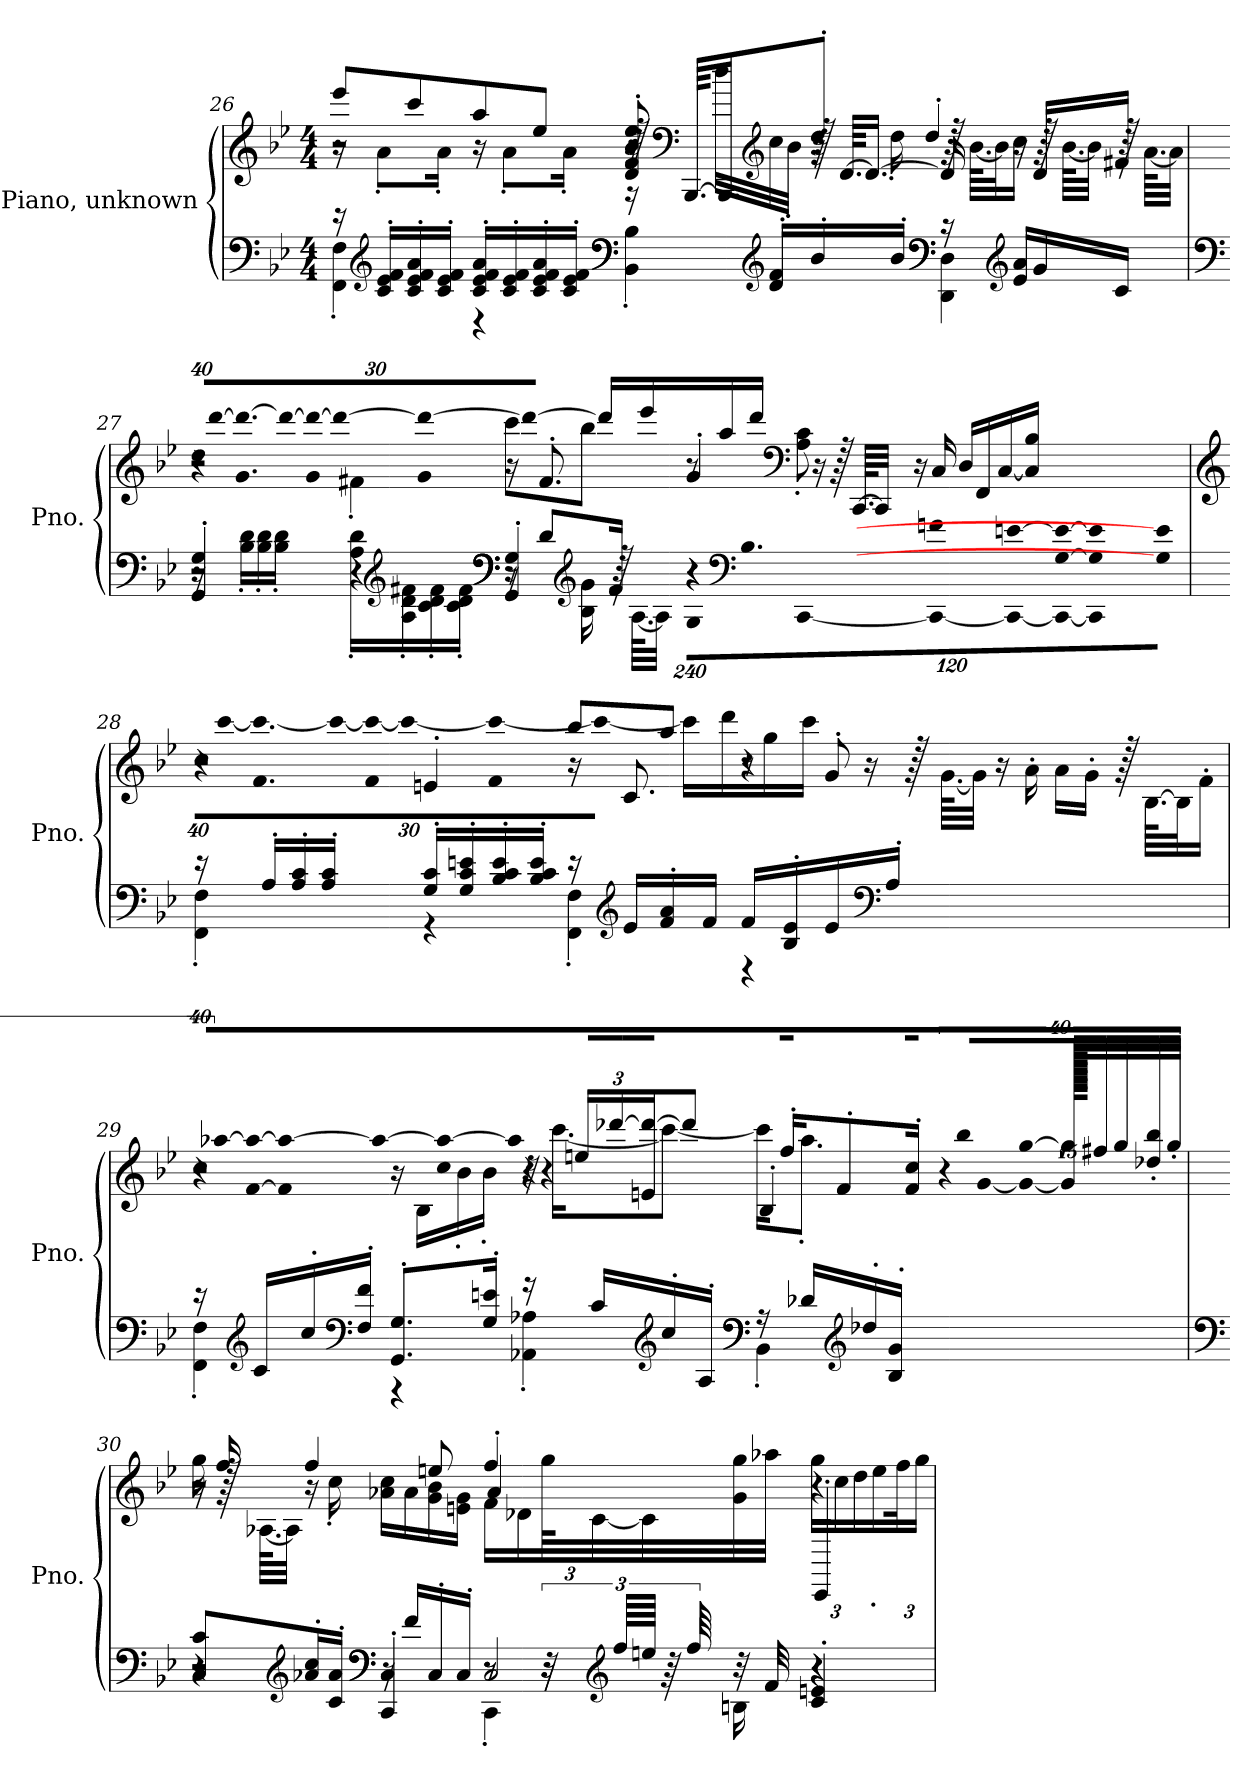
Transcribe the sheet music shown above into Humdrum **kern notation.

**kern	**kern
*part1	*part1
*staff2	*staff1
*I"Piano, unknown	*
*I'Pno.	*
!!LO:LB:g=z
*clefF4	*clefG2
*k[b-e-]	*k[b-e-]
*M4/4	*M4/4
=26	=26
*^	*^
*	*	*	*^
16r	4FF\' 4F\'	8eee-/L	16r	2r
*clefG2	*	*	*	*
16c/' 16e-/' 16f/'LL	.	.	8a'\L	.
16c/' 16e-/' 16f/' 16a/'	.	8ccc/	.	.
16c/' 16e-/' 16f/'JJ	.	.	16a'\Jk	.
16c/' 16e-/' 16f/' 16a/'LL	4r	8aa/	16r	.
16c/' 16e-/' 16f/'	.	.	8a'\L	.
16c/' 16e-/' 16f/' 16a/'	.	8ee-/J	.	.
16c/' 16e-/' 16f/'JJ	.	.	16a'\Jk	.
*clefF4	*	*	*	*
16r	4BB-\' 4B-\'	8d/' 8f/' 8b-/' 8ee-/'	32r	128r
*	*	*clefF4	*	*
.	.	.	.	[64.BBB-/KKLL
.	.	.	32dd\LLL	16.BBB-/J]
*clefG2	*	*clefG2	*	*
16d/' 16f/'LL	.	.	32cc\	.
.	.	.	32b-'\JJJ	.
16b-'/	.	128r	16r	8dd'/J
.	.	[64.d/KKLL	.	.
.	.	16.d/JJ_	.	.
16b-'/JJ	.	.	16dd'\	.
*clefF4	*	*	*	*
16r	4DD\ 4D\	16d/]	128r	4dd'/
.	.	.	[64.b-\KLLL	.
.	.	.	32b-\J]	.
*clefG2	*	*	*	*
16e-/ 16a/LL	.	16r	16cc\JJ	.
16g/	.	16d/LL	128r	.
.	.	.	[64.b-\KLLL	.
.	.	.	32b-\JJJ]	.
16c/JJ	.	16f#X/JJ	128r	.
.	.	.	[64.a\KLLL	.
.	.	.	32a\JJJ]	.
*v	*v	*	*	*
!!LO:PB:g=z	!!	!!
=27	=27	=27	=27
*clefF4	*	*	*
*^	*	*	*
*	*^	*	*	*
*	*	*	*Xbrackettup	*	*
!	!	!	!LO:N:vis=32	!	!
2r	16r	4GG/' 4G/'	640%23dd/LLL	4r	2r
!	!	!	!LO:N:vis=64	!	!
.	.	.	[960%17ddd/K	.	.
!	!	!	!LO:N:vis=32.	!	!
.	.	.	1920%103g/ 1920%103ddd/_	.	.
.	16B-\' 16d\'LL	.	.	.	.
!	!	!	!LO:N:vis=64	!	!
.	.	.	960%17ddd/L_	.	.
!	!	!	!LO:N:vis=64	!	!
.	16B-\' 16d\'	.	960%17g/ 960%17ddd/_J	.	.
!	!	!	!LO:N:vis=32	!	!
.	.	.	640%23ddd/_	.	.
!	!	!	!LO:N:vis=32	!	!
.	.	.	640%23g/ 640%23ddd/_	.	.
.	16B-\' 16d\'JJ	.	.	.	.
!	!	!	!LO:N:vis=32	!	!
.	.	.	640%23ddd/JJJ_	.	.
.	16A\' 16d\'LL	4r	.	4f#X'\	.
.	.	.	16ddd/LL]	.	.
*clefG2	*	*	*	*	*
.	16A\' 16d\' 16f#X\'	.	.	.	.
.	.	.	16eee-/	.	.
.	16c\' 16d\' 16f#\'	.	.	.	.
.	.	.	16aa/	.	.
.	16c\' 16d\' 16f#\'JJ	.	.	.	.
.	.	.	16ddd/JJ	.	.
*clefF4	*	*	*	*	*
16r	8r	4GG/' 4G/'	.	8ccc\L	16r
.	.	.	16r	.	.
8d/L	.	.	.	.	8.f#'/
.	.	.	128r	.	.
.	.	.	[64.A/KLLL	.	.
.	.	.	32A/JJJ]	.	.
*clefG2	*	*	*	*	*
.	16B-\ 16g\	.	.	8bb-\J	.
.	.	.	16r	.	.
16f#/Jk	128r	.	.	.	.
.	.	.	16a/	.	.
.	[64.A\KLLL	.	.	.	.
.	32A\JJJ]	.	.	.	.
*	*Xbrackettup	*	*	*	*
!	!LO:N:vis=16	!	!	!	!
4r	1920%137G\LL	4r	.	8r	4g'/
.	.	.	16b-/LL	.	.
.	.	.	16d/	.	.
*clefF4	*	*	*	*	*
!	!LO:N:vis=32.	!	!	!	!
.	1920%103B-\L	.	.	.	.
*	*	*	*clefF4	*	*
!	!LO:N:vis=64	!	!	!	!
.	[960%17CC\K	.	.	8A\' 8c\'	.
.	.	.	[16C/	.	.
!	!LO:N:vis=32	!	!	!	!
.	640%23CC\_ 640%23fn\	.	.	.	.
!	!LO:N:vis=64	!	!	!	!
.	960%17CC\_ [960%17en\L	.	.	.	.
.	.	.	16C/] 16B-/JJ	.	.
!	!LO:N:vis=64	!	!	!	!
.	960%17CC\_ [960%17G\ 960%17e\_	.	.	.	.
!	!LO:N:vis=64	!	!	!	!
.	960%17CC\] 960%17G\_ 960%17e\_	.	.	.	.
.	1920ryy	.	.	.	.
!	!LO:N:vis=64	!	!	!	!
.	960%17G\] 960%17e\]JJJJ	.	.	.	.
1920ryy	1920ryy	1920ryy	.	1920ryy	1920ryy
*v	*v	*v	*	*	*
!!LO:LB:g=z	!!	!!
=28	=28	=28	=28
*	*clefG2	*	*
*^	*	*	*
*	*^	*	*	*
!	!	!	!	!LO:N:vis=32	!
*	*v	*v	*	*	*
16r	4FF\' 4F\'	4r	640%23cc\LLL	2r
!	!	!	!LO:N:vis=64	!
.	.	.	[960%17ccc\K	.
!	!	!	!LO:N:vis=32.	!
.	.	.	1920%103f\ 1920%103ccc\_	.
16A'/LL	.	.	.	.
!	!	!	!LO:N:vis=64	!
.	.	.	960%17ccc\L_	.
!	!	!	!LO:N:vis=64	!
16A/' 16c/'	.	.	960%17f\ 960%17ccc\_J	.
!	!	!	!LO:N:vis=32	!
.	.	.	640%23ccc\_	.
!	!	!	!LO:N:vis=32	!
.	.	.	640%23f\ 640%23ccc\_	.
16A/' 16c/'JJ	.	.	.	.
!	!	!	!LO:N:vis=32	!
.	.	.	640%23ccc\JJJ_	.
16G/' 16c/'LL	4r	4en'/	.	.
.	.	.	16ccc\LL]	.
16G/' 16c/' 16en/'	.	.	.	.
.	.	.	16ddd\	.
16B-/' 16c/' 16e/'	.	.	.	.
.	.	.	16gg\	.
16B-/' 16c/' 16e/'JJ	.	.	.	.
.	.	.	16ccc\JJ	.
16r	4FF\' 4F\'	8bb-/L	.	16r
.	.	.	16r	.
*clefG2	*	*	*	*
16e/LL	.	.	.	8.c/
.	.	.	128r	.
.	.	.	[64.g\KLLL	.
.	.	.	32g\JJJ]	.
16f/' 16a/'	.	8aa/J	.	.
.	.	.	16r	.
16f/JJ	.	.	.	.
.	.	.	16a'\	.
16f/LL	4r	4r	.	8r
.	.	.	16a\LL	.
16B-/' 16e/'	.	.	.	.
.	.	.	16g'\JJ	.
16e/	.	.	.	8g'/
.	.	.	128r	.
.	.	.	[64.B-\KLLL	.
.	.	.	32B-\J]	.
*clefF4	*	*	*	*
16A'/JJ	.	.	.	.
.	.	.	16f'\JJ	.
1920ryy	1920ryy	1920ryy	.	1920ryy
!!LO:LB:g=z	!!	!!
=29	=29	=29	=29	=29
*	*	*brackettup	*	*
!	!	!LO:N:vis=32	!	!
16r	4FF\' 4F\'	640%23cc/LLL	4r	2r
!	!	!LO:N:vis=64	!	!
.	.	[960%17aa-X/L	.	.
!	!	!LO:N:vis=64	!	!
.	.	[960%17f/ 960%17aa-/_JJ	.	.
*clefG2	*	*	*	*
16c/LL	.	.	.	.
!	!	!LO:N:vis=16	!	!
.	.	1920%137f/] 1920%137aa-/_	.	.
16cc'/	.	.	.	.
!	!	!LO:N:vis=32	!	!
.	.	640%23aa-/L_	.	.
!	!	!LO:N:vis=32	!	!
.	.	640%23cc/ 640%23aa-/_	.	.
*clefF4	*	*	*	*
16F/' 16f/'JJ	.	.	.	.
!	!	!LO:N:vis=64	!	!
.	.	960%17aa-/JJJk]	.	.
!	!	!LO:N:vis=64	!	!
.	.	960%17r	.	.
*	*	*Xbrackettup	*	*
8.GG/' 8.G/'L	4r	24een/LL	16r	.
.	.	[24ddd-X/	.	.
.	.	.	16B-\LL	.
.	.	24en/ 24ddd-/_J	.	.
.	.	8ddd-/J]	16b-'\	.
16G/' 16en/'Jk	.	.	16b-'\JJ	.
16r	4AA-X\' 4A-X\'	16ff'/KL	32r	4r
.	.	.	[16.ccc\KL	.
16c/LL	.	8f'/	.	.
*clefG2	*	*	*	*
16cc'/	.	.	8ccc\J_	.
16A-'/JJ	.	16f/' 16cc/'Jk	.	.
*clefF4	*	*	*	*
*	*	*brackettup	*	*
!	!	!LO:N:vis=32	!	!
16r	4BB-'\	640%23r	16ccc\KL]	4B-'/
!	!	!LO:N:vis=32	!	!
.	.	640%23bb-/LLL	.	.
16d-X/LL	.	.	8.aa-'\J	.
!	!	!LO:N:vis=64	!	!
.	.	[960%17g/K	.	.
.	.	480%17g/_ [480%17gg/	.	.
*clefG2	*	*	*	*
16dd-X'/	.	1920g/] 1920gg/]	.	.
.	.	32ff#X/	.	.
.	.	32gg/	.	.
16B-/' 16g/'JJ	.	.	.	.
.	.	32dd-X/' 32bb-/'	.	.
.	.	32gg'/JJJ	.	.
1920ryy	1920ryy	.	1920ryy	1920ryy
*v	*v	*	*	*
!!LO:LB:g=z	!!	!!
=30	=30	=30	=30
*clefF4	*	*	*
*^	*	*	*
*	*^	*	*	*
*	*	*^	*	*	*
8C/ 8c/L	2r	4r	2r	2r	16gg\	16r
.	.	.	.	.	128r	16ff/
.	.	.	.	.	[64.A-X\KLLL	.
.	.	.	.	.	32A-\JJJ]	.
*clefG2	*	*	*	*	*	*
16a-X/' 16cc/'L	.	.	.	.	16r	4ff/
16c/' 16a-/'JJ	.	.	.	.	16cc'\	.
*clefF4	*	*	*	*	*	*
16r	.	4CC/' 4C/'	.	.	16a-X\ 16cc\LL	.
16f/LL	.	.	.	.	16a-\	.
16C'/	.	.	.	.	16g\ 16b-\	8een/
16C'/JJ	.	.	.	.	16en\ 16g\JJ	.
8r	8r	2C/	4CC'\	4ff'/	16f\LL	4a-/
.	.	.	.	.	16d-X\	.
*brackettup	*	*	*	*	*Xbrackettup	*
48r	16r	.	.	.	96gg\KL	.
.	.	.	.	.	[48c\	.
*clefG2	*	*	*	*	*	*
96ff/LLLL	.	.	.	.	.	.
96een/JJJJ	.	.	.	.	32c\]	.
96r	.	.	.	.	.	.
96ff/	.	.	.	.	.	.
32r	16Bn\	.	.	.	32g\ 32gg\	.
32f/	.	.	.	.	32aa-X\JJJ	.
4c/' 4en/'	4r	.	4r	4r	24gg\LL	4CC'/
.	.	.	.	.	24cc\	.
.	.	.	.	.	24dd\	.
.	.	.	.	.	16ee'\	.
.	.	.	.	.	48ff\K	.
.	.	.	.	.	24gg\JJ	.
*v	*v	*v	*v	*	*	*
*	*v	*v	*v
=	=
*-	*-
